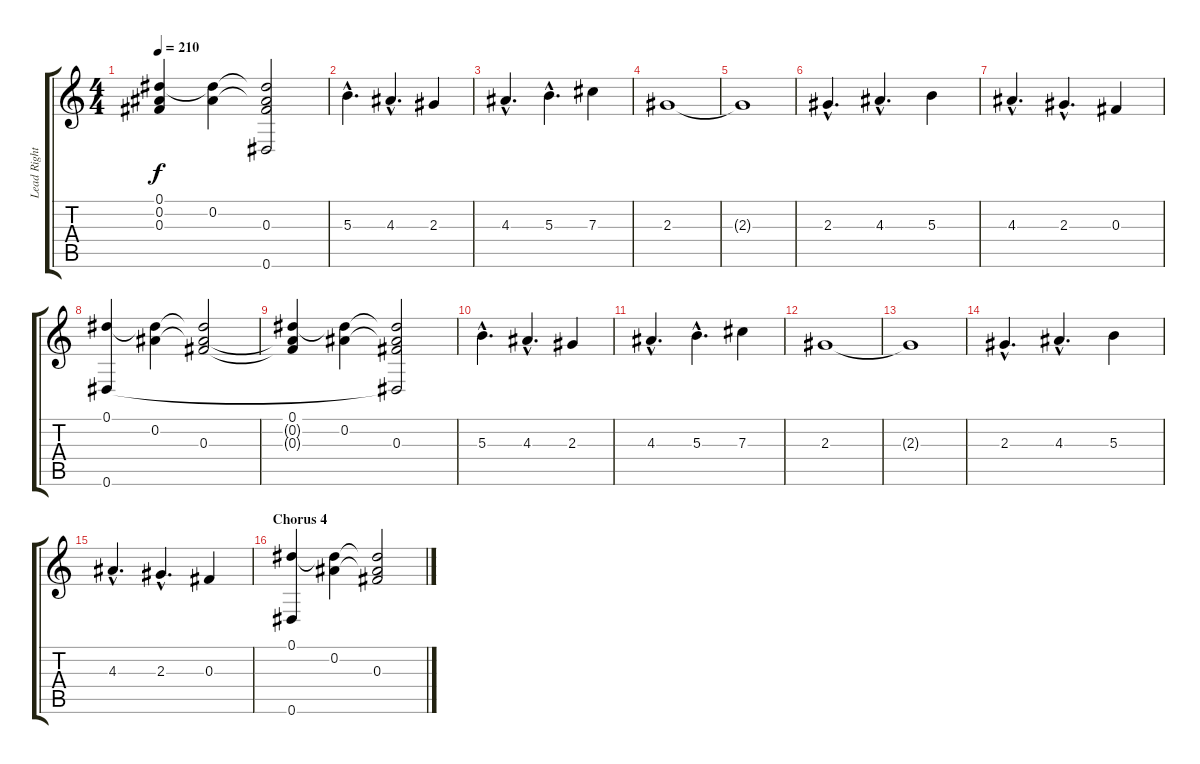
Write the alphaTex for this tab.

\track ("Lead Right" "Lead Right") {instrument distortionguitar}
\staff {score tabs}
\tuning (Eb4 Bb3 Gb3 Db3 Ab2 Eb2) {hide}
\ts (4 4)
\tempo 210
\clef g2
\ks c
(0.1 0.2{t} 0.3{t}).4{dy f} (0.1{t} 0.2).4 (0.1{t} 0.2{t} 0.3 0.6{t}).2 |
5.3{hac}.4{d} 4.3{hac}.4{d} 2.3.4 |
4.3{hac}.4{d} 5.3{hac}.4{d} 7.3.4 |
2.3.1 |
2.3{t}.1 |
2.3{hac}.4{d} 4.3{hac}.4{d} 5.3.4 |
4.3{hac}.4{d} 2.3{hac}.4{d} 0.3.4 |
(0.1 0.6).4 (0.1{t} 0.2).4 (0.1{t} 0.2{t} 0.3).2 |
(0.1 0.2{t} 0.3{t}).4 (0.1{t} 0.2).4 (0.1{t} 0.2{t} 0.3 0.6{t}).2 |
5.3{hac}.4{d} 4.3{hac}.4{d} 2.3.4 |
4.3{hac}.4{d} 5.3{hac}.4{d} 7.3.4 |
2.3.1 |
2.3{t}.1 |
2.3{hac}.4{d} 4.3{hac}.4{d} 5.3.4 |
4.3{hac}.4{d} 2.3{hac}.4{d} 0.3.4 |
\section ("" "Chorus 4")
(0.1 0.6).4 (0.1{t} 0.2).4 (0.1{t} 0.2{t} 0.3).2
